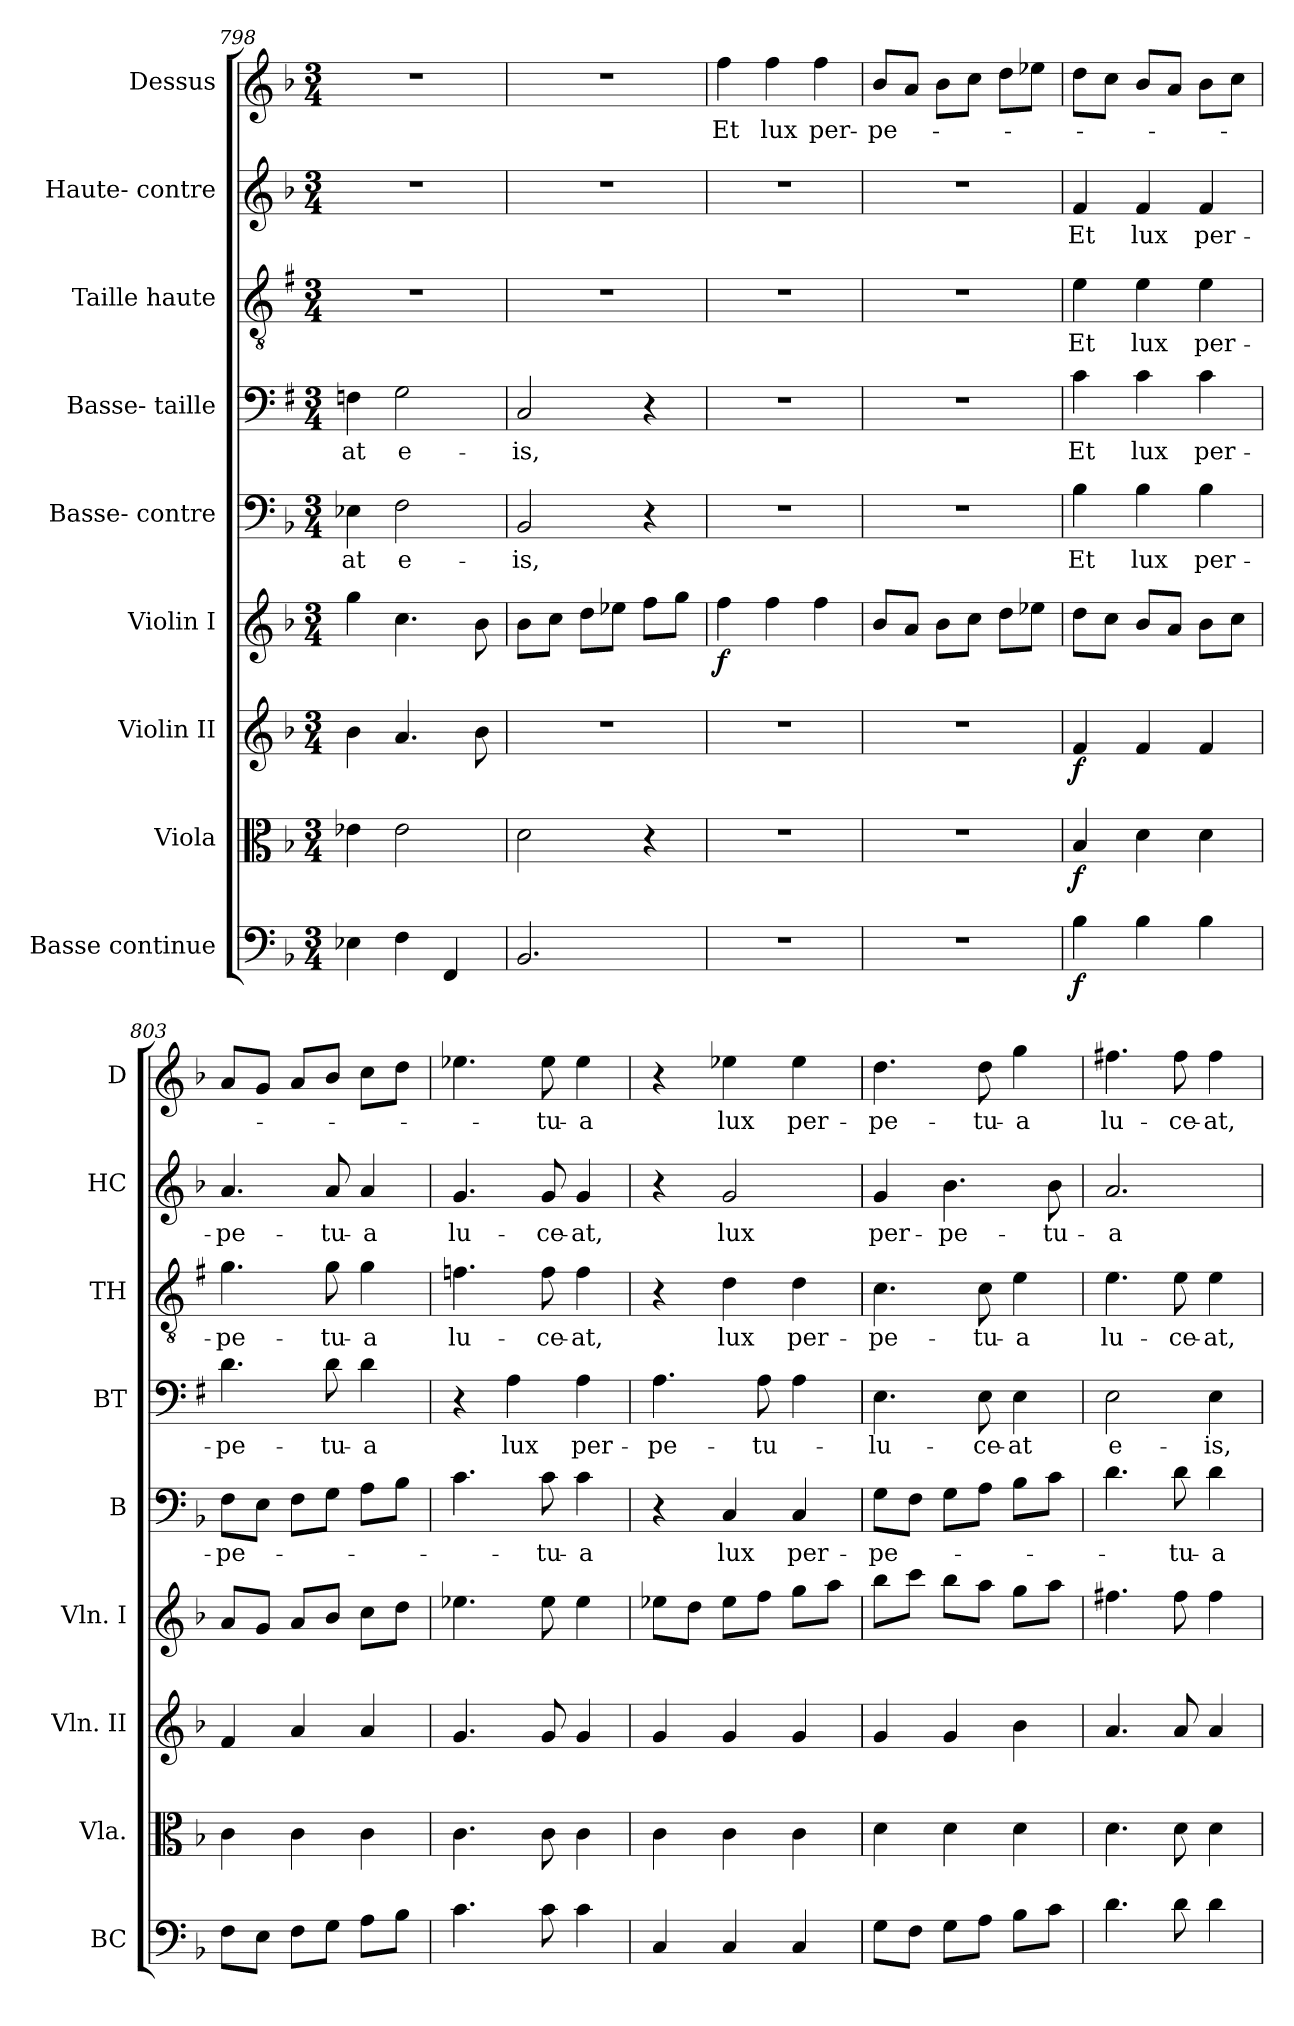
**kern	**dynam	**kern	**dynam	**kern	**dynam	**kern	**dynam	**kern	**text	**kern	**text	**kern	**text	**kern	**text	**kern	**text
*part9	*part9	*part8	*part8	*part7	*part7	*part6	*part6	*part5	*part5	*part4	*part4	*part3	*part3	*part2	*part2	*part1	*part1
*staff9	*staff9	*staff8	*staff8	*staff7	*staff7	*staff6	*staff6	*staff5	*staff5	*staff4	*staff4	*staff3	*staff3	*staff2	*staff2	*staff1	*staff1
*I"Basse  continue	*	*I"Viola	*	*I"Violin II	*	*I"Violin I	*	*I"Basse- contre	*	*I"Basse- taille	*	*I"Taille haute	*	*I"Haute- contre	*	*I"Dessus	*
*I'BC	*	*I'Vla.	*	*I'Vln. II	*	*I'Vln. I	*	*I'B	*	*I'BT	*	*I'TH	*	*I'HC	*	*I'D	*
!!LO:LB:g=z
*clefF4	*	*clefC3	*	*clefG2	*	*clefG2	*	*clefF4	*	*clefF4	*	*clefGv2	*	*clefG2	*	*clefG2	*
*	*	*	*	*	*	*	*	*	*	*ITrd1c2	*	*ITrd1c2	*	*	*	*	*
*k[b-]	*	*k[b-]	*	*k[b-]	*	*k[b-]	*	*k[b-]	*	*k[b-]	*	*k[b-]	*	*k[b-]	*	*k[b-]	*
*F:	*	*F:	*	*F:	*	*F:	*	*F:	*	*F:	*	*F:	*	*F:	*	*F:	*
*M3/4	*	*M3/4	*	*M3/4	*	*M3/4	*	*M3/4	*	*M3/4	*	*M3/4	*	*M3/4	*	*M3/4	*
=798	=798	=798	=798	=798	=798	=798	=798	=798	=798	=798	=798	=798	=798	=798	=798	=798	=798
!	!	!	!	!	!	!	!	!	!LO:LY:b	!	!LO:LY:b	!	!	!	!	!	!
4E-X\	.	4e-X\	.	4b-\	.	4gg\	.	4E-X\	-at	4E-X\	-at	2.r	.	2.r	.	2.r	.
!	!	!	!	!	!	!	!	!	!LO:LY:b	!	!LO:LY:b	!	!	!	!	!	!
4F\	.	2e-\	.	4.a>/	.	4.cc>\	.	2F\	e-	2F\	e-	.	.	.	.	.	.
4FF/	.	.	.	.	.	.	.	.	.	.	.	.	.	.	.	.	.
.	.	.	.	8b-\	.	8b-\	.	.	.	.	.	.	.	.	.	.	.
=799	=799	=799	=799	=799	=799	=799	=799	=799	=799	=799	=799	=799	=799	=799	=799	=799	=799
!	!	!	!	!	!	!	!	!	!LO:LY:b	!	!LO:LY:b	!	!	!	!	!	!
2.BB-/	.	2d\	.	2.r	.	8b-\L	.	2BB-/	-is,	2BB-/	-is,	2.r	.	2.r	.	2.r	.
.	.	.	.	.	.	8cc\J	.	.	.	.	.	.	.	.	.	.	.
.	.	.	.	.	.	8dd\L	.	.	.	.	.	.	.	.	.	.	.
.	.	.	.	.	.	8ee-X\J	.	.	.	.	.	.	.	.	.	.	.
.	.	4r	.	.	.	8ff\L	.	4r	.	4r	.	.	.	.	.	.	.
.	.	.	.	.	.	8gg\J	.	.	.	.	.	.	.	.	.	.	.
=800	=800	=800	=800	=800	=800	=800	=800	=800	=800	=800	=800	=800	=800	=800	=800	=800	=800
!	!	!	!	!	!	!	!LO:DY:b	!	!	!	!	!	!	!	!	!	!LO:LY:b
2.r	.	2.r	.	2.r	.	4ff\	f	2.r	.	2.r	.	2.r	.	2.r	.	4ff\	Et
!	!	!	!	!	!	!	!	!	!	!	!	!	!	!	!	!	!LO:LY:b
.	.	.	.	.	.	4ff\	.	.	.	.	.	.	.	.	.	4ff\	lux
!	!	!	!	!	!	!	!	!	!	!	!	!	!	!	!	!	!LO:LY:b
.	.	.	.	.	.	4ff\	.	.	.	.	.	.	.	.	.	4ff\	per-
=801	=801	=801	=801	=801	=801	=801	=801	=801	=801	=801	=801	=801	=801	=801	=801	=801	=801
!	!	!	!	!	!	!	!	!	!	!	!	!	!	!	!	!	!LO:LY:b
2.r	.	2.r	.	2.r	.	8b-/L	.	2.r	.	2.r	.	2.r	.	2.r	.	8b-/L	-pe-
.	.	.	.	.	.	8a/J	.	.	.	.	.	.	.	.	.	8a/J	.
.	.	.	.	.	.	8b-\L	.	.	.	.	.	.	.	.	.	8b-\L	.
.	.	.	.	.	.	8cc\J	.	.	.	.	.	.	.	.	.	8cc\J	.
.	.	.	.	.	.	8dd\L	.	.	.	.	.	.	.	.	.	8dd\L	.
.	.	.	.	.	.	8ee-X\J	.	.	.	.	.	.	.	.	.	8ee-X\J	.
=802	=802	=802	=802	=802	=802	=802	=802	=802	=802	=802	=802	=802	=802	=802	=802	=802	=802
!	!LO:DY:b	!	!LO:DY:b	!	!LO:DY:b	!	!	!	!LO:LY:b	!	!LO:LY:b	!	!LO:LY:b	!	!LO:LY:b	!	!
4B-\	f	4B-/	f	4f/	f	8dd\L	.	4B-\	Et	4B-\	Et	4d\	Et	4f/	Et	8dd\L	.
.	.	.	.	.	.	8cc\J	.	.	.	.	.	.	.	.	.	8cc\J	.
!	!	!	!	!	!	!	!	!	!LO:LY:b	!	!LO:LY:b	!	!LO:LY:b	!	!LO:LY:b	!	!
4B-\	.	4d\	.	4f/	.	8b-/L	.	4B-\	lux	4B-\	lux	4d\	lux	4f/	lux	8b-/L	.
.	.	.	.	.	.	8a/J	.	.	.	.	.	.	.	.	.	8a/J	.
!	!	!	!	!	!	!	!	!	!LO:LY:b	!	!LO:LY:b	!	!LO:LY:b	!	!LO:LY:b	!	!
4B-\	.	4d\	.	4f/	.	8b-\L	.	4B-\	per-	4B-\	per-	4d\	per-	4f/	per-	8b-\L	.
.	.	.	.	.	.	8cc\J	.	.	.	.	.	.	.	.	.	8cc\J	.
=803	=803	=803	=803	=803	=803	=803	=803	=803	=803	=803	=803	=803	=803	=803	=803	=803	=803
!	!	!	!	!	!	!	!	!	!LO:LY:b	!	!LO:LY:b	!	!LO:LY:b	!	!LO:LY:b	!	!
8F\L	.	4c\	.	4f/	.	8a/L	.	8F\L	-pe-	4.c\	-pe-	4.f\	-pe-	4.a/	-pe-	8a/L	.
8E\J	.	.	.	.	.	8g/J	.	8E\J	.	.	.	.	.	.	.	8g/J	.
8F\L	.	4c\	.	4a/	.	8a/L	.	8F\L	.	.	.	.	.	.	.	8a/L	.
!	!	!	!	!	!	!	!	!	!	!	!LO:LY:b	!	!LO:LY:b	!	!LO:LY:b	!	!
8G\J	.	.	.	.	.	8b-/J	.	8G\J	.	8c\	-tu-	8f\	-tu-	8a/	-tu-	8b-/J	.
!	!	!	!	!	!	!	!	!	!	!	!LO:LY:b	!	!LO:LY:b	!	!LO:LY:b	!	!
8A\L	.	4c\	.	4a/	.	8cc\L	.	8A\L	.	4c\	-a	4f\	-a	4a/	-a	8cc\L	.
8B-\J	.	.	.	.	.	8dd\J	.	8B-\J	.	.	.	.	.	.	.	8dd\J	.
=804	=804	=804	=804	=804	=804	=804	=804	=804	=804	=804	=804	=804	=804	=804	=804	=804	=804
!	!	!	!	!	!	!	!	!	!	!	!	!	!LO:LY:b	!	!LO:LY:b	!	!
4.c\	.	4.c\	.	4.g/	.	4.ee-X\	.	4.c\	.	4r	.	4.e-X\	lu-	4.g/	lu-	4.ee-X\	.
!	!	!	!	!	!	!	!	!	!	!	!LO:LY:b	!	!	!	!	!	!
.	.	.	.	.	.	.	.	.	.	4G\	lux	.	.	.	.	.	.
!	!	!	!	!	!	!	!	!	!LO:LY:b	!	!	!	!LO:LY:b	!	!LO:LY:b	!	!LO:LY:b
8c\	.	8c\	.	8g/	.	8ee-\	.	8c\	-tu-	.	.	8e-\	-ce-	8g/	-ce-	8ee-\	-tu-
!	!	!	!	!	!	!	!	!	!LO:LY:b	!	!LO:LY:b	!	!LO:LY:b	!	!LO:LY:b	!	!LO:LY:b
4c\	.	4c\	.	4g/	.	4ee-\	.	4c\	-a	4G\	per-	4e-\	-at,	4g/	-at,	4ee-\	-a
!!LO:PB:g=z
=805	=805	=805	=805	=805	=805	=805	=805	=805	=805	=805	=805	=805	=805	=805	=805	=805	=805
!	!	!	!	!	!	!	!	!	!	!	!LO:LY:b	!	!	!	!	!	!
4C/	.	4c\	.	4g/	.	8ee-X\L	.	4r	.	4.G\	-pe-	4r	.	4r	.	4r	.
.	.	.	.	.	.	8dd\J	.	.	.	.	.	.	.	.	.	.	.
!	!	!	!	!	!	!	!	!	!LO:LY:b	!	!	!	!LO:LY:b	!	!LO:LY:b	!	!LO:LY:b
4C/	.	4c\	.	4g/	.	8ee-\L	.	4C/	lux	.	.	4c\	lux	2g/	lux	4ee-X\	lux
!	!	!	!	!	!	!	!	!	!	!	!LO:LY:b	!	!	!	!	!	!
.	.	.	.	.	.	8ff\J	.	.	.	8G\	-tu-	.	.	.	.	.	.
!	!	!	!	!	!	!	!	!	!LO:LY:b	!	!	!	!LO:LY:b	!	!	!	!LO:LY:b
4C/	.	4c\	.	4g/	.	8gg\L	.	4C/	per-	4G\	.	4c\	per-	.	.	4ee-\	per-
.	.	.	.	.	.	8aa\J	.	.	.	.	.	.	.	.	.	.	.
=806	=806	=806	=806	=806	=806	=806	=806	=806	=806	=806	=806	=806	=806	=806	=806	=806	=806
!	!	!	!	!	!	!	!	!	!LO:LY:b	!	!LO:LY:b	!	!LO:LY:b	!	!LO:LY:b	!	!LO:LY:b
8G\L	.	4d\	.	4g/	.	8bb-\L	.	8G\L	-pe-	4.D\	-lu-	4.B-\	-pe-	4g/	per-	4.dd\	-pe-
8F\J	.	.	.	.	.	8ccc\J	.	8F\J	.	.	.	.	.	.	.	.	.
!	!	!	!	!	!	!	!	!	!	!	!	!	!	!	!LO:LY:b	!	!
8G\L	.	4d\	.	4g/	.	8bb-\L	.	8G\L	.	.	.	.	.	4.b-\	-pe-	.	.
!	!	!	!	!	!	!	!	!	!	!	!LO:LY:b	!	!LO:LY:b	!	!	!	!LO:LY:b
8A\J	.	.	.	.	.	8aa\J	.	8A\J	.	8D\	-ce-	8B-\	-tu-	.	.	8dd\	-tu-
!	!	!	!	!	!	!	!	!	!	!	!LO:LY:b	!	!LO:LY:b	!	!	!	!LO:LY:b
8B-\L	.	4d\	.	4b-\	.	8gg\L	.	8B-\L	.	4D\	-at	4d\	-a	.	.	4gg\	-a
!	!	!	!	!	!	!	!	!	!	!	!	!	!	!	!LO:LY:b	!	!
8c\J	.	.	.	.	.	8aa\J	.	8c\J	.	.	.	.	.	8b-\	-tu-	.	.
=807	=807	=807	=807	=807	=807	=807	=807	=807	=807	=807	=807	=807	=807	=807	=807	=807	=807
!	!	!	!	!	!	!	!	!	!	!	!LO:LY:b	!	!LO:LY:b	!	!LO:LY:b	!	!LO:LY:b
4.d\	.	4.d\	.	4.a/	.	4.ff#X\	.	4.d\	.	2D\	e-	4.d\	lu-	2.a/	-a	4.ff#X\	lu-
!	!	!	!	!	!	!	!	!	!LO:LY:b	!	!	!	!LO:LY:b	!	!	!	!LO:LY:b
8d\	.	8d\	.	8a/	.	8ff#\	.	8d\	-tu-	.	.	8d\	-ce-	.	.	8ff#\	-ce-
!	!	!	!	!	!	!	!	!	!LO:LY:b	!	!LO:LY:b	!	!LO:LY:b	!	!	!	!LO:LY:b
4d\	.	4d\	.	4a/	.	4ff#\	.	4d\	-a	4D\	-is,	4d\	-at,	.	.	4ff#\	-at,
=	=	=	=	=	=	=	=	=	=	=	=	=	=	=	=	=	=
*-	*-	*-	*-	*-	*-	*-	*-	*-	*-	*-	*-	*-	*-	*-	*-	*-	*-
